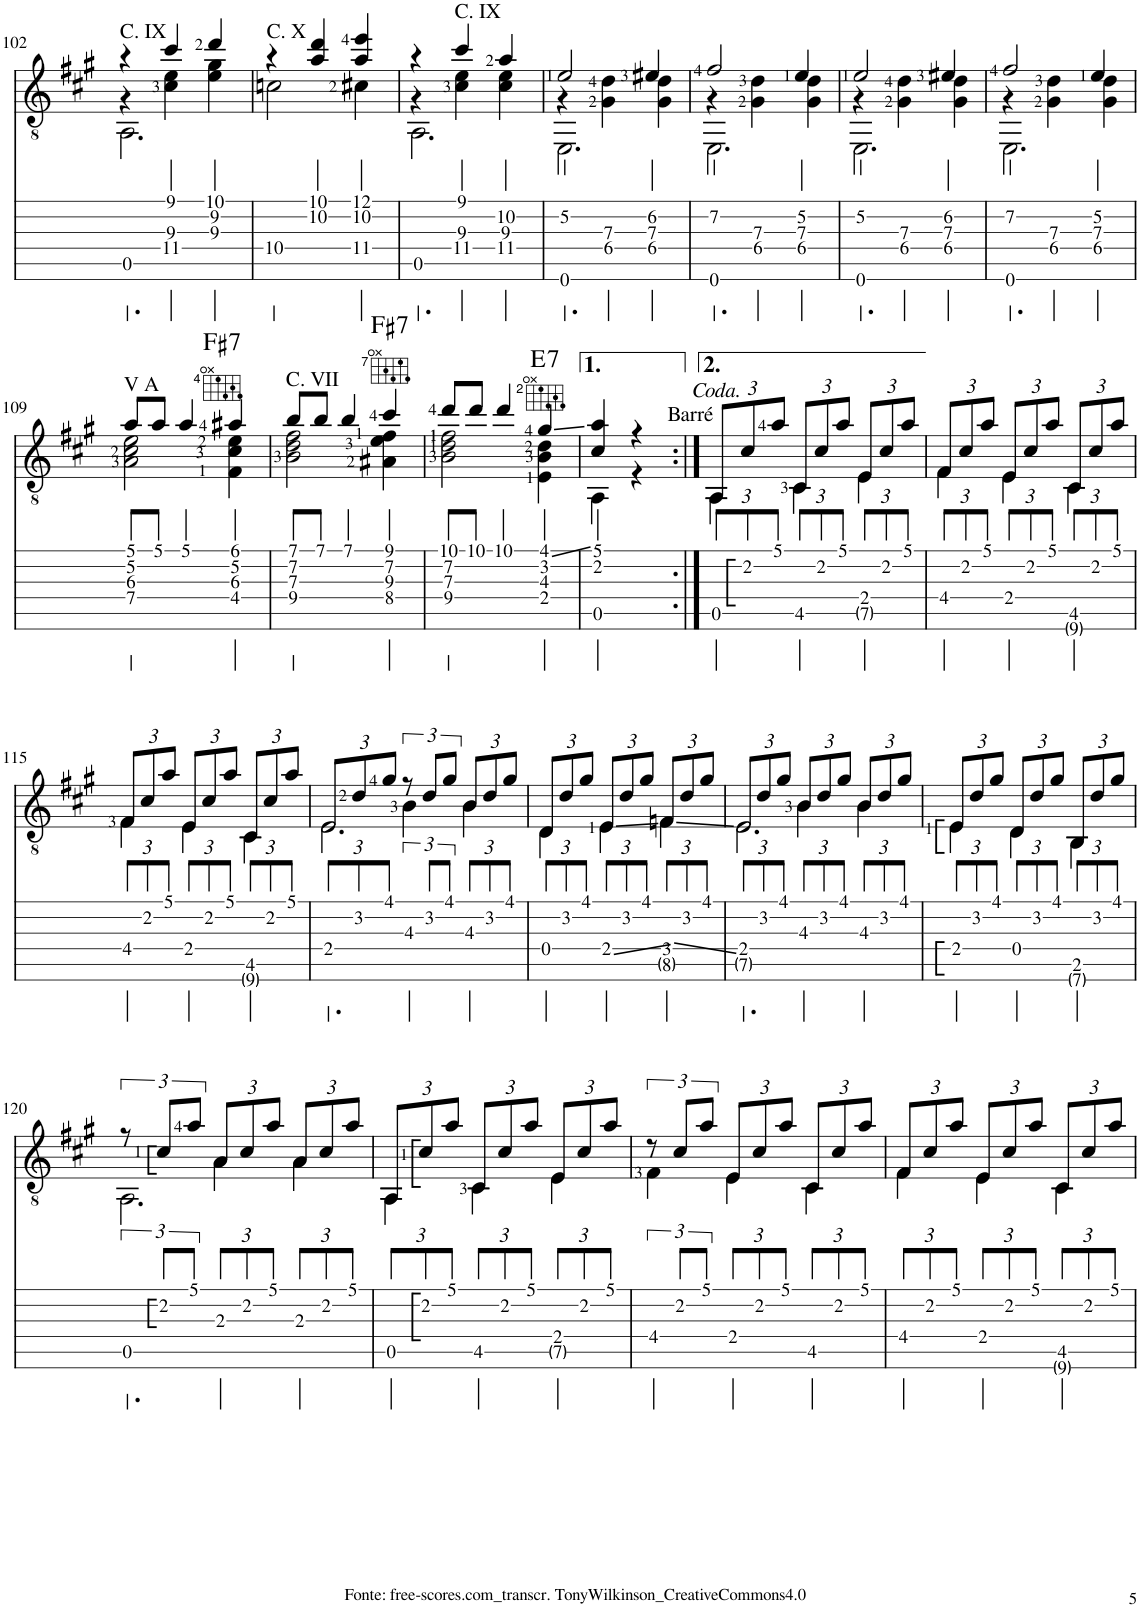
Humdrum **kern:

**kern	**kern	**harte
*part2	*part1	*part1
*staff2	*staff1	*
*I"Chitarra classica (Intavolatura)	*I"Guitar	*
!!LO:PB:g=z
*	*clefGv2	*
*k[f#c#g#]	*k[f#c#g#]	*
*M3/4	*M3/4	*
=102	=102	=102
*^	*^	*
*	*^	*	*^	*
!	!	!	!LO:TX:a:t=C. IX	!	!	!
4r	4r	2.AA\	4r	4r	2.AA\	.
4cc#/	4c#\ 4e\	.	4cc#/	4c#\ 4e\	.	.
4dd/	4e\ 4g#\	.	4dd/	4e\ 4g#\	.	.
*	*v	*v	*	*	*	*
*	*	*	*v	*v	*
=103	=103	=103	=103	=103
!	!	!LO:TX:a:t=C. X	!	!
4r	2cn\	4r	2cn\	.
4a/ 4dd/	.	4a/ 4dd/	.	.
4a/ 4ee/	4c#X\	4a/ 4ee/	4c#X\	.
=104	=104	=104	=104	=104
*	*^	*	*^	*
4r	4r	2.AA\	4r	4r	2.AA\	.
!	!	!	!LO:TX:a:t=C. IX	!	!	!
4cc#/	4c#\ 4e\	.	4cc#/	4c#\ 4e\	.	.
4a/	4c#\ 4e\	.	4a/	4c#\ 4e\	.	.
=105	=105	=105	=105	=105	=105	=105
2e/	4r	2.EE\	2e/	4r	2.EE\	.
.	4G#\ 4d\	.	.	4G#\ 4d\	.	.
4e#X/	4G#\ 4d\	.	4e#X/	4G#\ 4d\	.	.
=106	=106	=106	=106	=106	=106	=106
2f#/	4r	2.EE\	2f#/	4r	2.EE\	.
.	4G#\ 4d\	.	.	4G#\ 4d\	.	.
4e/	4G#\ 4d\	.	4e/	4G#\ 4d\	.	.
=107	=107	=107	=107	=107	=107	=107
2e/	4r	2.EE\	2e/	4r	2.EE\	.
.	4G#\ 4d\	.	.	4G#\ 4d\	.	.
4e#X/	4G#\ 4d\	.	4e#X/	4G#\ 4d\	.	.
=108	=108	=108	=108	=108	=108	=108
2f#/	4r	2.EE\	2f#/	4r	2.EE\	.
.	4G#\ 4d\	.	.	4G#\ 4d\	.	.
4e/	4G#\ 4d\	.	4e/	4G#\ 4d\	.	.
*	*v	*v	*	*	*	*
*	*	*	*v	*v	*
!!LO:LB:g=z
=109	=109	=109	=109	=109
!	!	!LO:TX:a:t=V A	!	!
8a/L	2A\ 2c#\ 2e\	8a/L	2A\ 2c#\ 2e\	.
8a/J	.	8a/J	.	.
4a/	.	4a/	.	.
!	!	!	!	!LO:H:kt=7
4a#X/	4F#\ 4c#\ 4e\	4a#X/	4F#\ 4c#\ 4e\	F#:7
=110	=110	=110	=110	=110
!	!	!LO:TX:a:t=C. VII	!	!
8b/L	2B\ 2d\ 2f#\	8b/L	2B\ 2d\ 2f#\	.
8b/J	.	8b/J	.	.
4b/	.	4b/	.	.
!	!	!	!	!LO:H:kt=7
4cc#/	4A#X\ 4e\ 4f#\	4cc#/	4A#X\ 4e\ 4f#\	F#:7
=111	=111	=111	=111	=111
8dd/L	2B\ 2d\ 2f#\	8dd/L	2B\ 2d\ 2f#\	.
8dd/J	.	8dd/J	.	.
4dd/	.	4dd/	.	.
!	!	!	!	!LO:H:kt=7
4g#/	4E\ 4B\ 4d\	4g#/	4E\ 4B\ 4d\	E:7
=112	=112	=112	=112	=112
4c#/ 4a/	4AA\	4c#/ 4a/	4AA\	.
4r	4r	4r	4r	.
=113:|!	=113:|!	=113:|!	=113:|!	=113:|!
*Xbrackettup	*	*Xbrackettup	*	*
!	!	!LO:TX:a:t=Barré	!	!
12AA/L	4AA\	12AA/L	4AA\	.
12c#/	.	12c#/	.	.
12a/J	.	12a/J	.	.
12C#/L	4C#\	12C#/L	4C#\	.
12c#/	.	12c#/	.	.
12a/J	.	12a/J	.	.
12E/L	4E\	12E/L	4E\	.
12c#/	.	12c#/	.	.
12a/J	.	12a/J	.	.
=114	=114	=114	=114	=114
12F#/L	4F#\	12F#/L	4F#\	.
12c#/	.	12c#/	.	.
12a/J	.	12a/J	.	.
12E/L	4E\	12E/L	4E\	.
12c#/	.	12c#/	.	.
12a/J	.	12a/J	.	.
12C#/L	4C#\	12C#/L	4C#\	.
12c#/	.	12c#/	.	.
12a/J	.	12a/J	.	.
!!LO:LB:g=z	!!
=115	=115	=115	=115	=115
12F#/L	4F#\	12F#/L	4F#\	.
12c#/	.	12c#/	.	.
12a/J	.	12a/J	.	.
12E/L	4E\	12E/L	4E\	.
12c#/	.	12c#/	.	.
12a/J	.	12a/J	.	.
12C#/L	4C#\	12C#/L	4C#\	.
12c#/	.	12c#/	.	.
12a/J	.	12a/J	.	.
*v	*v	*	*	*
*	*v	*v	*
=116	=116	=116
!LO:N:head=open	!LO:N:head=open	!
*^	*^	*
*	*^	*	*^	*
12E/L	4ryy	2.E\	12E/L	4ryy	2.E\	.
12d/	.	.	12d/	.	.	.
12g#/J	.	.	12g#/J	.	.	.
*brackettup	*	*	*brackettup	*	*	*
12r	4B\	.	12r	4B\	.	.
12d/L	.	.	12d/L	.	.	.
12g#/J	.	.	12g#/J	.	.	.
*Xbrackettup	*	*	*Xbrackettup	*	*	*
12B/L	4B\	.	12B/L	4B\	.	.
12d/	.	.	12d/	.	.	.
12g#/J	.	.	12g#/J	.	.	.
*	*v	*v	*	*	*	*
*	*	*	*v	*v	*
=117	=117	=117	=117	=117
12D/L	4D\	12D/L	4D\	.
12d/	.	12d/	.	.
12g#/J	.	12g#/J	.	.
12E/L	4E\	12E/L	4E\	.
12d/	.	12d/	.	.
12g#/J	.	12g#/J	.	.
12Fn/L	4F\	12Fn/L	4F\	.
12d/	.	12d/	.	.
12g#/J	.	12g#/J	.	.
*v	*v	*	*	*
*	*v	*v	*
=118	=118	=118
!LO:N:head=open	!LO:N:head=open	!
*^	*^	*
*	*^	*	*^	*
12E/L	4ryy	2.E\	12E/L	4ryy	2.E\	.
12d/	.	.	12d/	.	.	.
12g#/J	.	.	12g#/J	.	.	.
12B/L	4B\	.	12B/L	4B\	.	.
12d/	.	.	12d/	.	.	.
12g#/J	.	.	12g#/J	.	.	.
12B/L	4B\	.	12B/L	4B\	.	.
12d/	.	.	12d/	.	.	.
12g#/J	.	.	12g#/J	.	.	.
*	*v	*v	*	*	*	*
*	*	*	*v	*v	*
=119	=119	=119	=119	=119
12E/L	4E\	12E/L	4E\	.
12d/	.	12d/	.	.
12g#/J	.	12g#/J	.	.
12D/L	4D\	12D/L	4D\	.
12d/	.	12d/	.	.
12g#/J	.	12g#/J	.	.
12BB/L	4BB\	12BB/L	4BB\	.
12d/	.	12d/	.	.
12g#/J	.	12g#/J	.	.
*v	*v	*	*	*
*	*v	*v	*
!!LO:LB:g=z
=120	=120	=120
*brackettup	*brackettup	*
*^	*^	*
*	*^	*	*^	*
12r	4ryy	2.AA\	12r	4ryy	2.AA\	.
12c#/L	.	.	12c#/L	.	.	.
12a/J	.	.	12a/J	.	.	.
*Xbrackettup	*	*	*Xbrackettup	*	*	*
12A/L	4A\	.	12A/L	4A\	.	.
12c#/	.	.	12c#/	.	.	.
12a/J	.	.	12a/J	.	.	.
12A/L	4A\	.	12A/L	4A\	.	.
12c#/	.	.	12c#/	.	.	.
12a/J	.	.	12a/J	.	.	.
*	*v	*v	*	*	*	*
*	*	*	*v	*v	*
=121	=121	=121	=121	=121
12AA/L	4AA\	12AA/L	4AA\	.
12c#/	.	12c#/	.	.
12a/J	.	12a/J	.	.
12C#/L	4C#\	12C#/L	4C#\	.
12c#/	.	12c#/	.	.
12a/J	.	12a/J	.	.
12E/L	4E\	12E/L	4E\	.
12c#/	.	12c#/	.	.
12a/J	.	12a/J	.	.
=122	=122	=122	=122	=122
*brackettup	*	*brackettup	*	*
12r	4F#\	12r	4F#\	.
12c#/L	.	12c#/L	.	.
12a/J	.	12a/J	.	.
*Xbrackettup	*	*Xbrackettup	*	*
12E/L	4E\	12E/L	4E\	.
12c#/	.	12c#/	.	.
12a/J	.	12a/J	.	.
12C#/L	4C#\	12C#/L	4C#\	.
12c#/	.	12c#/	.	.
12a/J	.	12a/J	.	.
=123	=123	=123	=123	=123
12F#/L	4F#\	12F#/L	4F#\	.
12c#/	.	12c#/	.	.
12a/J	.	12a/J	.	.
12E/L	4E\	12E/L	4E\	.
12c#/	.	12c#/	.	.
12a/J	.	12a/J	.	.
12C#/L	4C#\	12C#/L	4C#\	.
12c#/	.	12c#/	.	.
12a/J	.	12a/J	.	.
*v	*v	*	*	*
*	*v	*v	*
=	=	=
*-	*-	*-
